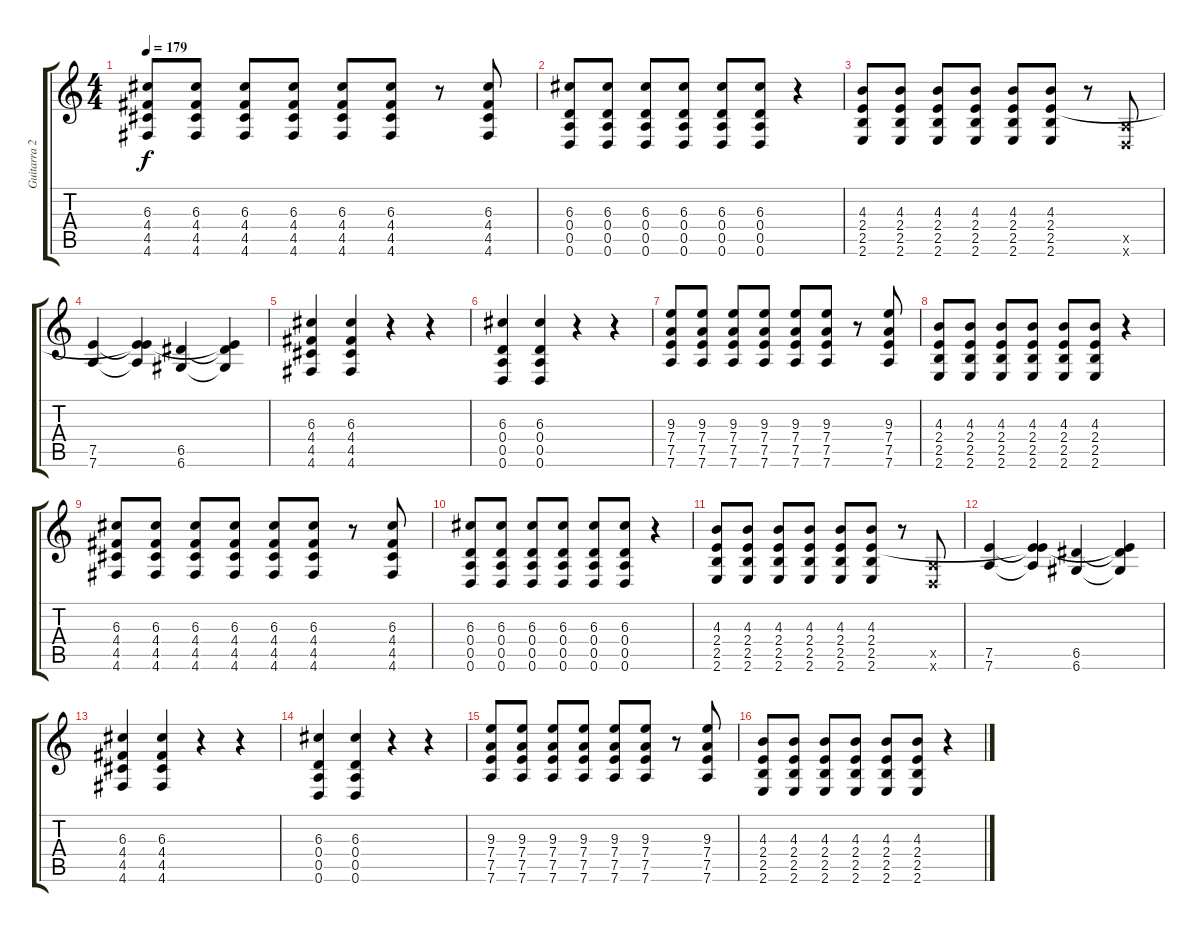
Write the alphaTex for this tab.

\track ("Guitarra 2" "Guitarra 2") {instrument electricguitarclean}
\staff {score tabs}
\tuning (E4 B3 G3 D3 A2 D2) {hide}
\ts (4 4)
\tempo 179
\clef g2
\ks c
(6.3 4.4 4.5 4.6).8{dy f} (6.3 4.4 4.5 4.6).8 (6.3 4.4 4.5 4.6).8 (6.3 4.4 4.5 4.6).8 (6.3 4.4 4.5 4.6).8 (6.3 4.4 4.5 4.6).8 r.8 (6.3 4.4 4.5 4.6).8 |
(6.3 0.4 0.5 0.6).8 (6.3 0.4 0.5 0.6).8 (6.3 0.4 0.5 0.6).8 (6.3 0.4 0.5 0.6).8 (6.3 0.4 0.5 0.6).8 (6.3 0.4 0.5 0.6).8 r.4 |
(4.3 2.4 2.5 2.6).8 (4.3 2.4 2.5 2.6).8 (4.3 2.4 2.5 2.6).8 (4.3 2.4 2.5 2.6).8 (4.3 2.4 2.5 2.6).8 (4.3 2.4 2.5 2.6).8 r.8 (0.5{x} 0.6{x}).8 |
(7.5 7.6).4 (2.4{t} 7.5{t} 7.6{t}).4 (6.5 6.6).4 (2.4{t} 6.5{t} 6.6{t}).4 |
(6.3 4.4 4.5 4.6).4{instrument distortionguitar} (6.3 4.4 4.5 4.6).4 r.4 r.4 |
(6.3 0.4 0.5 0.6).4 (6.3 0.4 0.5 0.6).4 r.4 r.4 |
(9.3 7.4 7.5 7.6).8 (9.3 7.4 7.5 7.6).8 (9.3 7.4 7.5 7.6).8 (9.3 7.4 7.5 7.6).8 (9.3 7.4 7.5 7.6).8 (9.3 7.4 7.5 7.6).8 r.8 (9.3 7.4 7.5 7.6).8 |
(4.3 2.4 2.5 2.6).8 (4.3 2.4 2.5 2.6).8 (4.3 2.4 2.5 2.6).8 (4.3 2.4 2.5 2.6).8 (4.3 2.4 2.5 2.6).8 (4.3 2.4 2.5 2.6).8 r.4 |
(6.3 4.4 4.5 4.6).8 (6.3 4.4 4.5 4.6).8 (6.3 4.4 4.5 4.6).8 (6.3 4.4 4.5 4.6).8 (6.3 4.4 4.5 4.6).8 (6.3 4.4 4.5 4.6).8 r.8 (6.3 4.4 4.5 4.6).8 |
(6.3 0.4 0.5 0.6).8 (6.3 0.4 0.5 0.6).8 (6.3 0.4 0.5 0.6).8 (6.3 0.4 0.5 0.6).8 (6.3 0.4 0.5 0.6).8 (6.3 0.4 0.5 0.6).8 r.4 |
(4.3 2.4 2.5 2.6).8 (4.3 2.4 2.5 2.6).8 (4.3 2.4 2.5 2.6).8 (4.3 2.4 2.5 2.6).8 (4.3 2.4 2.5 2.6).8 (4.3 2.4 2.5 2.6).8 r.8 (0.5{x} 0.6{x}).8 |
(7.5 7.6).4 (2.4{t} 7.5{t} 7.6{t}).4 (6.5 6.6).4 (2.4{t} 6.5{t} 6.6{t}).4 |
(6.3 4.4 4.5 4.6).4{instrument distortionguitar} (6.3 4.4 4.5 4.6).4 r.4 r.4 |
(6.3 0.4 0.5 0.6).4 (6.3 0.4 0.5 0.6).4 r.4 r.4 |
(9.3 7.4 7.5 7.6).8 (9.3 7.4 7.5 7.6).8 (9.3 7.4 7.5 7.6).8 (9.3 7.4 7.5 7.6).8 (9.3 7.4 7.5 7.6).8 (9.3 7.4 7.5 7.6).8 r.8 (9.3 7.4 7.5 7.6).8 |
(4.3 2.4 2.5 2.6).8 (4.3 2.4 2.5 2.6).8 (4.3 2.4 2.5 2.6).8 (4.3 2.4 2.5 2.6).8 (4.3 2.4 2.5 2.6).8 (4.3 2.4 2.5 2.6).8 r.4
